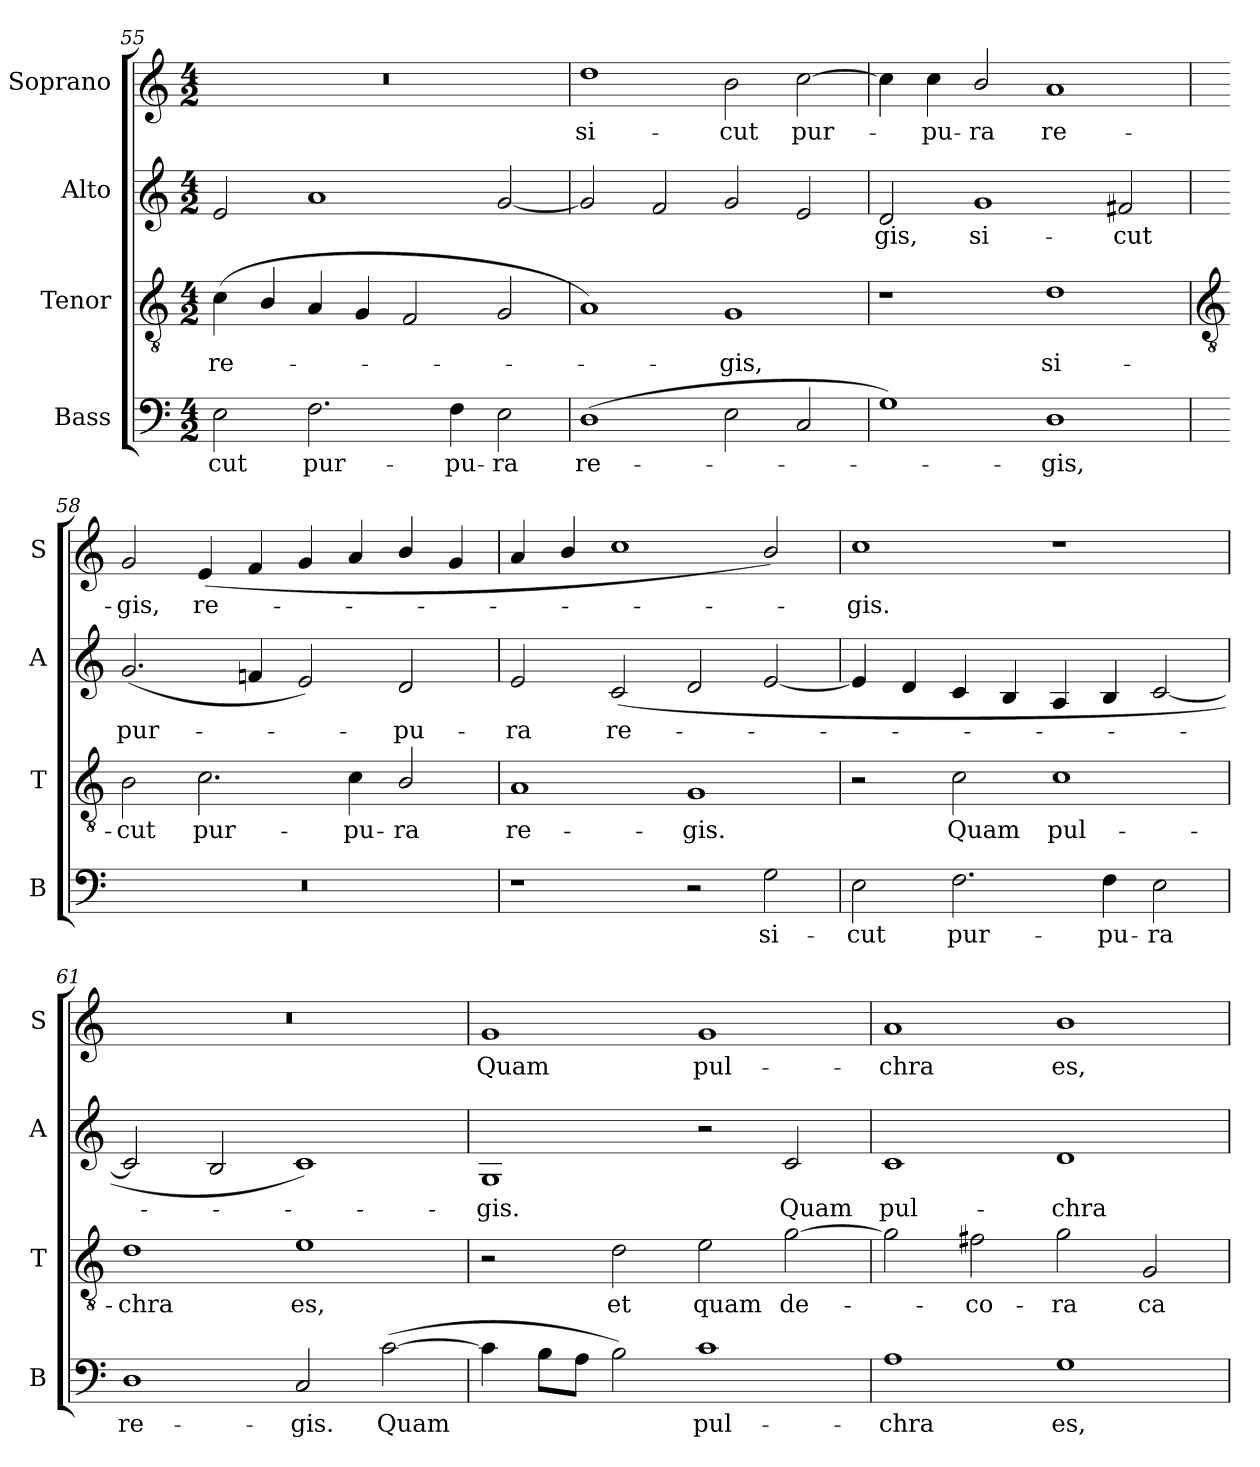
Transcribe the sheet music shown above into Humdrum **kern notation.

**kern	**text	**kern	**text	**kern	**text	**kern	**text
*part4	*part4	*part3	*part3	*part2	*part2	*part1	*part1
*staff4	*staff4	*staff3	*staff3	*staff2	*staff2	*staff1	*staff1
*I"Bass	*	*I"Tenor	*	*I"Alto	*	*I"Soprano	*
*I'B	*	*I'T	*	*I'A	*	*I'S	*
*clefF4	*	*clefGv2	*	*clefG2	*	*clefG2	*
*k[]	*	*k[]	*	*k[]	*	*k[]	*
*C:	*	*C:	*	*C:	*	*C:	*
*M4/2	*	*M4/2	*	*M4/2	*	*M4/2	*
=55	=55	=55	=55	=55	=55	=55	=55
!	!LO:LY:b	!	!LO:LY:b	!	!	!	!
2E	-cut	(<4c	re-	2e	.	0r	.
.	.	4B/	.	.	.	.	.
!	!LO:LY:b	!	!	!	!	!	!
2.F	pur-	4A	.	1a	.	.	.
.	.	4G	.	.	.	.	.
.	.	2F	.	.	.	.	.
!	!LO:LY:b	!	!	!	!	!	!
4F	-pu-	.	.	.	.	.	.
!	!LO:LY:b	!	!	!	!	!	!
2E	-ra	2G	.	[2g	.	.	.
=56	=56	=56	=56	=56	=56	=56	=56
!	!LO:LY:b	!	!	!	!	!	!LO:LY:b
(>1D	re-	1A)	.	2g]	.	1dd	si-
.	.	.	.	2f	.	.	.
!	!	!	!LO:LY:b	!	!	!	!LO:LY:b
2E	.	1G	gis,	2g	.	2b	-cut
!	!	!	!	!	!	!	!LO:LY:b
2C	.	.	.	2e	.	[2cc	pur-
=57	=57	=57	=57	=57	=57	=57	=57
!	!	!	!	!	!LO:LY:b	!	!
1G)	.	1r	.	2d	gis,	4cc]	.
!	!	!	!	!	!	!	!LO:LY:b
.	.	.	.	.	.	4cc	pu-
!	!	!	!	!	!LO:LY:b	!	!LO:LY:b
.	.	.	.	1g	si-	2b/	-ra
!	!LO:LY:b	!	!LO:LY:b	!	!	!	!LO:LY:b
1D	gis,	1d	si-	.	.	1a	re-
!	!	!	!	!	!LO:LY:b	!	!
.	.	.	.	2f#X	-cut	.	.
!!LO:LB:g=z
=58	=58	=58	=58	=58	=58	=58	=58
*	*	*clefGv2	*	*	*	*	*
!	!	!	!LO:LY:b	!	!LO:LY:b	!	!LO:LY:b
0r	.	2B	-cut	(<2.g	pur-	2g	-gis,
!	!	!	!LO:LY:b	!	!	!	!LO:LY:b
.	.	2.c	pur-	.	.	(<4e	re-
.	.	.	.	4fn	.	4f	.
.	.	.	.	2e)	.	4g	.
!	!	!	!LO:LY:b	!	!	!	!
.	.	4c	-pu-	.	.	4a	.
!	!	!	!LO:LY:b	!	!LO:LY:b	!	!
.	.	2B/	-ra	2d	pu-	4b/	.
.	.	.	.	.	.	4g	.
=59	=59	=59	=59	=59	=59	=59	=59
!	!	!	!LO:LY:b	!	!LO:LY:b	!	!
1r	.	1A	re-	2e	-ra	4a	.
.	.	.	.	.	.	4b/	.
!	!	!	!	!	!LO:LY:b	!	!
.	.	.	.	(<2c	re-	1cc/	.
!	!	!	!LO:LY:b	!	!	!	!
2r	.	1G	-gis.	2d	.	.	.
!	!LO:LY:b	!	!	!	!	!	!
2G	si-	.	.	[2e	.	2b/)	.
=60	=60	=60	=60	=60	=60	=60	=60
!	!LO:LY:b	!	!	!	!	!	!LO:LY:b
2E	-cut	2r	.	4e]	.	1cc	gis.
.	.	.	.	4d	.	.	.
!	!LO:LY:b	!	!LO:LY:b	!	!	!	!
2.F	pur-	2c	Quam	4c	.	.	.
.	.	.	.	4B	.	.	.
!	!	!	!LO:LY:b	!	!	!	!
.	.	1c	pul-	4A	.	1r	.
!	!LO:LY:b	!	!	!	!	!	!
4F	-pu-	.	.	4B	.	.	.
!	!LO:LY:b	!	!	!	!	!	!
2E	-ra	.	.	[2c	.	.	.
=61	=61	=61	=61	=61	=61	=61	=61
!	!LO:LY:b	!	!LO:LY:b	!	!	!	!
1D	re-	1d	-chra	2c]	.	0r	.
.	.	.	.	2B	.	.	.
!	!LO:LY:b	!	!LO:LY:b	!	!	!	!
2C	-gis.	1e	es,	1c)	.	.	.
!	!LO:LY:b	!	!	!	!	!	!
(>[2c	Quam	.	.	.	.	.	.
=62	=62	=62	=62	=62	=62	=62	=62
!	!	!	!	!	!LO:LY:b	!	!LO:LY:b
4c]	.	2r	.	1G	gis.	1g	Quam
8BL	.	.	.	.	.	.	.
8AJ	.	.	.	.	.	.	.
!	!	!	!LO:LY:b	!	!	!	!
2B)	.	2d	et	.	.	.	.
!	!LO:LY:b	!	!LO:LY:b	!	!	!	!LO:LY:b
1c	pul-	2e	quam	2r	.	1g	pul-
!	!	!	!LO:LY:b	!	!LO:LY:b	!	!
.	.	[2g	de-	2c	Quam	.	.
=63	=63	=63	=63	=63	=63	=63	=63
!	!LO:LY:b	!	!	!	!LO:LY:b	!	!LO:LY:b
1A	-chra	2g]	.	1c	pul-	1a	-chra
!	!	!	!LO:LY:b	!	!	!	!
.	.	2f#X	co-	.	.	.	.
!	!LO:LY:b	!	!LO:LY:b	!	!LO:LY:b	!	!LO:LY:b
1G	es,	2g	-ra	1d	-chra	1b	es,
!	!	!	!LO:LY:b	!	!	!	!
.	.	2G	ca-	.	.	.	.
=	=	=	=	=	=	=	=
*-	*-	*-	*-	*-	*-	*-	*-
